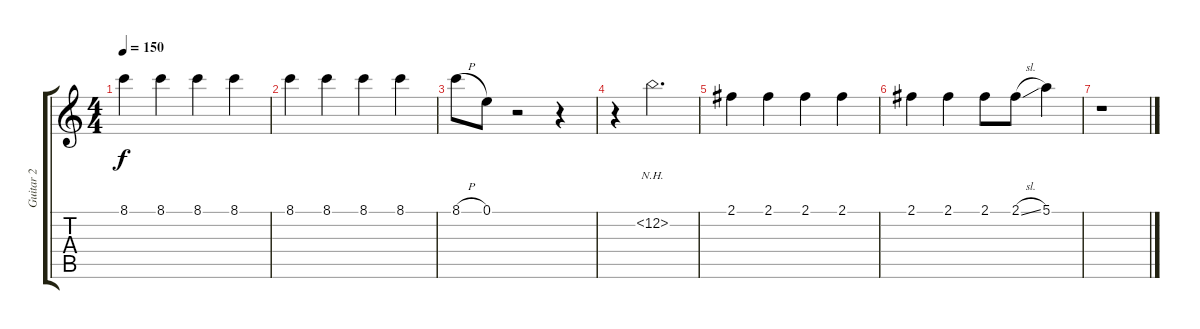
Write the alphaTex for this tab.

\track ("Guitar 2" "Guitar 2") {instrument electricguitarclean}
\staff {score tabs}
\tuning (E4 B3 G3 D3 A2 E2) {hide}
\ts (4 4)
\tempo 150
\clef g2
\ks c
8.1.4{dy f} 8.1.4 8.1.4 8.1.4 |
8.1.4 8.1.4 8.1.4 8.1.4 |
8.1{h}.8 0.1.8 r.2 r.4 |
r.4 12.2{nh}.2{d} |
2.1.4 2.1.4 2.1.4 2.1.4 |
2.1.4 2.1.4 2.1.8 2.1{sl}.8 5.1.4 |
r.1
